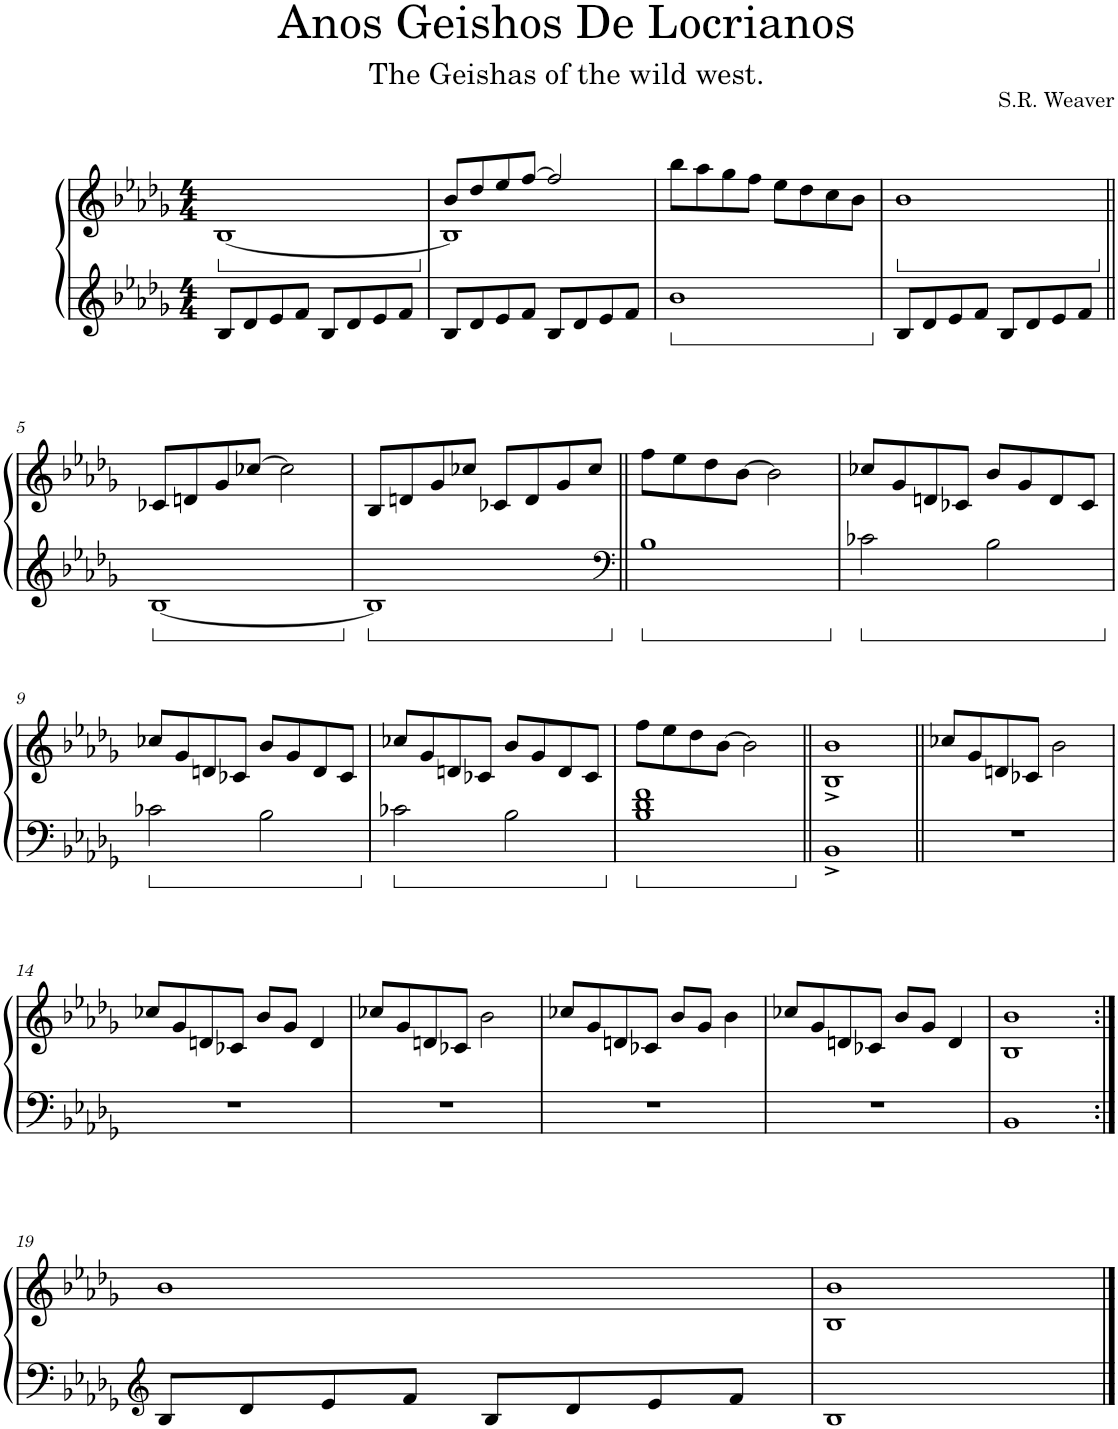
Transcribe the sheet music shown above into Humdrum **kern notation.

**kern	**kern
*part1	*part1
*staff2	*staff1
*I"Piano	*
*I'Pno.	*
*clefG2	*clefG2
*k[b-e-a-d-g-]	*k[b-e-a-d-g-]
*M4/4	*M4/4
*	*ped
=1	=1
8B-/L	[1B-
8d-/	.
8e-/	.
8f/J	.
8B-/L	.
8d-/	.
8e-/	.
8f/J	.
=2	=2
*	*Xped
*	*^
8B-/L	8b-/L	1B-]
8d-/	8dd-/	.
8e-/	8ee-/	.
8f/J	[8ff/J	.
8B-/L	2ff/]	.
8d-/	.	.
8e-/	.	.
8f/J	.	.
*	*v	*v
=3	=3
1b-	8bb-\L
.	8aa-\
.	8gg-\
.	8ff\J
.	8ee-\L
.	8dd-\
.	8cc\
.	8b-\J
=4	=4
*	*ped
8B-/L	1b-
8d-/	.
8e-/	.
8f/J	.
8B-/L	.
8d-/	.
8e-/	.
8f/J	.
!!LO:LB:g=z
=5||	=5||
*	*Xped
[1B-	8c-X/L
.	8dn/
.	8g-/
.	[8cc-X/J
.	2cc-\]
=6	=6
1B-]	8B-/L
.	8dn/
.	8g-/
.	8cc-X/J
.	8c-X/L
.	8d/
.	8g-/
.	8cc-/J
=7||	=7||
*clefF4	*
1B-	8ff\L
.	8ee-\
.	8dd-\
.	[8b-\J
.	2b-\]
=8	=8
2c-X\	8cc-X/L
.	8g-/
.	8dn/
.	8c-X/J
2B-\	8b-/L
.	8g-/
.	8d/
.	8c-/J
!!LO:LB:g=z
=9	=9
2c-X\	8cc-X/L
.	8g-/
.	8dn/
.	8c-X/J
2B-\	8b-/L
.	8g-/
.	8d/
.	8c-/J
=10	=10
2c-X\	8cc-X/L
.	8g-/
.	8dn/
.	8c-X/J
2B-\	8b-/L
.	8g-/
.	8d/
.	8c-/J
=11	=11
1B- 1d- 1f	8ff\L
.	8ee-\
.	8dd-\
.	[8b-\J
.	2b-\]
=12||	=12||
1BB-^	1B-^ 1b-^
=13||	=13||
1r	8cc-X/L
.	8g-/
.	8dn/
.	8c-X/J
.	2b-\
!!LO:LB:g=z
=14	=14
1r	8cc-X/L
.	8g-/
.	8dn/
.	8c-X/J
.	8b-/L
.	8g-/J
.	4d/
=15	=15
1r	8cc-X/L
.	8g-/
.	8dn/
.	8c-X/J
.	2b-\
=16	=16
1r	8cc-X/L
.	8g-/
.	8dn/
.	8c-X/J
.	8b-/L
.	8g-/J
.	4b-\
=17	=17
1r	8cc-X/L
.	8g-/
.	8dn/
.	8c-X/J
.	8b-/L
.	8g-/J
.	4d/
=18	=18
1BB-	1B- 1b-
!!LO:LB:g=z
=19:|!	=19:|!
*clefG2	*
8B-/L	1b-
8d-/	.
8e-/	.
8f/J	.
8B-/L	.
8d-/	.
8e-/	.
8f/J	.
=20	=20
1B-	1B- 1b-
==	==
*-	*-
